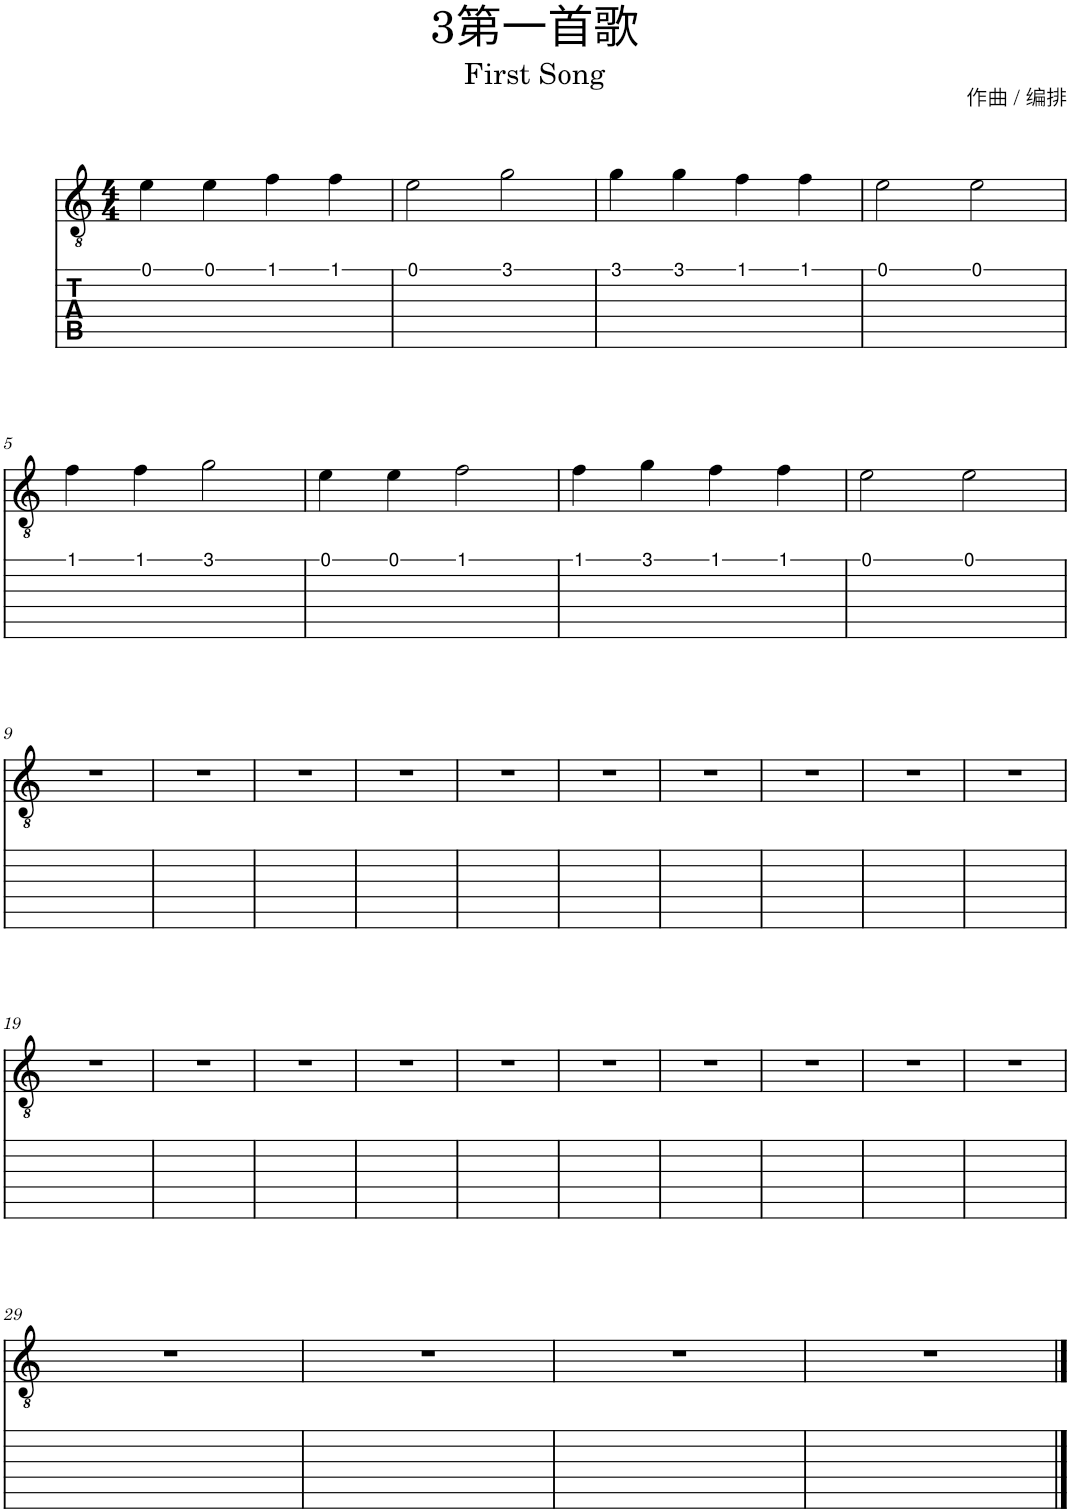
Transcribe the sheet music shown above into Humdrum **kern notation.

**kern	**kern
*part1	*part1
*staff2	*staff1
*I"古典吉他	*
*stria6	*
*	*clefGv2
*k[]	*k[]
*M4/4	*M4/4
=1	=1
4e	4e\
4e	4e\
4f	4f\
4f	4f\
=2	=2
2e	2e\
2g	2g\
=3	=3
4g	4g\
4g	4g\
4f	4f\
4f	4f\
=4	=4
2e	2e\
2e	2e\
!!LO:LB:g=z
=5	=5
4f	4f\
4f	4f\
2g	2g\
=6	=6
4e	4e\
4e	4e\
2f	2f\
=7	=7
4f	4f\
4g	4g\
4f	4f\
4f	4f\
=8	=8
2e	2e\
2e	2e\
!!LO:LB:g=z
=9	=9
1r	1r
=10	=10
1r	1r
=11	=11
1r	1r
=12	=12
1r	1r
=13	=13
1r	1r
=14	=14
1r	1r
=15	=15
1r	1r
=16	=16
1r	1r
=17	=17
1r	1r
=18	=18
1r	1r
!!LO:LB:g=z
=19	=19
1r	1r
=20	=20
1r	1r
=21	=21
1r	1r
=22	=22
1r	1r
=23	=23
1r	1r
=24	=24
1r	1r
=25	=25
1r	1r
=26	=26
1r	1r
=27	=27
1r	1r
=28	=28
1r	1r
!!LO:LB:g=z
=29	=29
1r	1r
=30	=30
1r	1r
=31	=31
1r	1r
=32	=32
1r	1r
==	==
*-	*-
